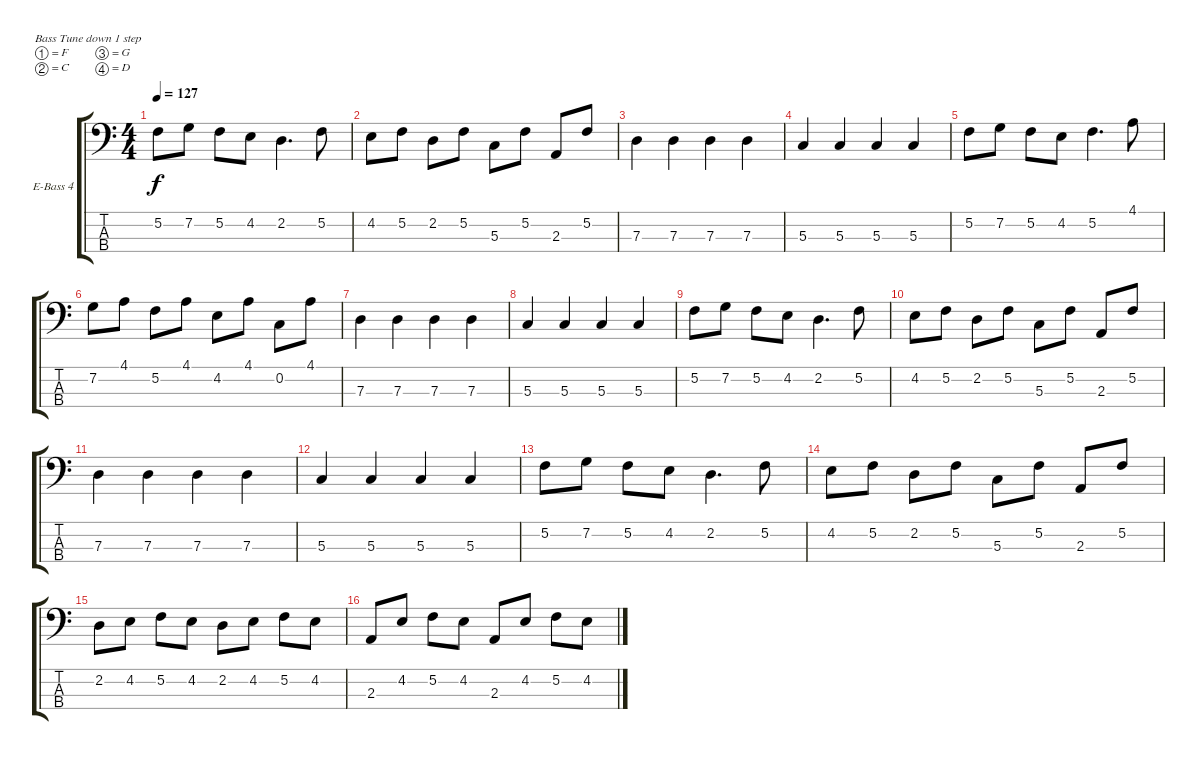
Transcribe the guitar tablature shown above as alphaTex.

\bracketExtendMode groupsimilarinstruments
\firstSystemTrackNameOrientation horizontal
\otherSystemsTrackNameOrientation horizontal
\track ("Bass (4 string)" "E-Bass 4") {instrument electricbassfinger}
\staff {score tabs}
\tuning (F2 C2 G1 D1)
\ts (4 4)
\tempo 127
\clef f4
\scale
0.333333
\ks c
5.2.8{dy f} 7.2.8 5.2.8 4.2.8 2.2.4{d} 5.2.8 |
\scale
0.333333 4.2.8 5.2.8 2.2.8 5.2.8 5.3.8 5.2.8 2.3.8 5.2.8 |
\scale
0.333333 7.3.4 7.3.4 7.3.4 7.3.4 |
\scale
0.333333 5.3.4 5.3.4 5.3.4 5.3.4 |
\scale
0.333333 5.2.8 7.2.8 5.2.8 4.2.8 5.2.4{d} 4.1.8 |
\scale
0.333333 7.2.8 4.1.8 5.2.8 4.1.8 4.2.8 4.1.8 0.2.8 4.1.8 |
\scale
0.333333 7.3.4 7.3.4 7.3.4 7.3.4 |
\scale
0.333333 5.3.4 5.3.4 5.3.4 5.3.4 |
\scale
0.333333 5.2.8 7.2.8 5.2.8 4.2.8 2.2.4{d} 5.2.8 |
\scale
0.333333 4.2.8 5.2.8 2.2.8 5.2.8 5.3.8 5.2.8 2.3.8 5.2.8 |
\scale
0.333333 7.3.4 7.3.4 7.3.4 7.3.4 |
\scale
0.333333 5.3.4 5.3.4 5.3.4 5.3.4 |
5.2.8 7.2.8 5.2.8 4.2.8 2.2.4{d} 5.2.8 |
\scale
0.333333 4.2.8 5.2.8 2.2.8 5.2.8 5.3.8 5.2.8 2.3.8 5.2.8 |
\scale
0.333333 2.2.8 4.2.8 5.2.8 4.2.8 2.2.8 4.2.8 5.2.8 4.2.8 |
\scale
0.333333 2.3.8 4.2.8 5.2.8 4.2.8 2.3.8 4.2.8 5.2.8 4.2.8
